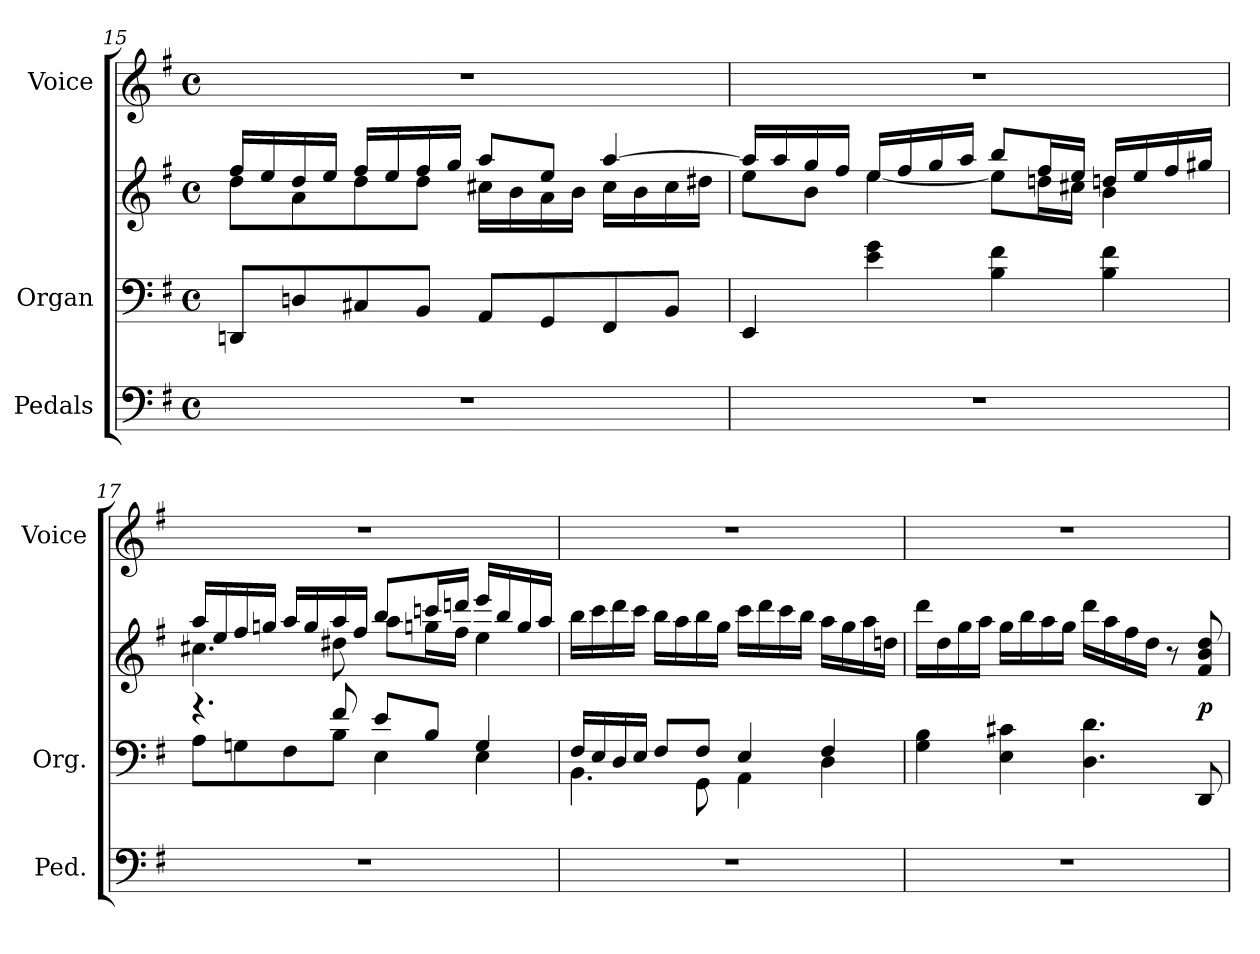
**kern	**kern	**kern	**dynam	**kern
*part3	*part2	*part2	*part2	*part1
*staff4	*staff3	*staff2	*staff2/3	*staff1
*I"Pedals	*I"Organ	*	*	*I"Voice
*I'Ped.	*I'Org.	*	*	*I'Voice
*clefF4	*clefF4	*clefG2	*	*clefG2
*k[f#]	*k[f#]	*k[f#]	*	*k[f#]
*G:	*G:	*G:	*	*G:
*M4/4	*M4/4	*M4/4	*	*M4/4
*met(c)	*met(c)	*met(c)	*	*met(c)
=15	=15	=15	=15	=15
*	*	*^	*	*
1r	8DDni/L	16ff#i/LL	8ddi\L	.	1r
.	.	16eei/	.	.	.
.	8Dni/	16ddi/	8ai\	.	.
.	.	16eei/JJ	.	.	.
.	8C#Xi/	16ff#i/LL	8ddi\	.	.
.	.	16eei/	.	.	.
.	8BBi/J	16ff#i/	8ddi\J	.	.
.	.	16ggi/JJ	.	.	.
.	8AAi/L	8aai/L	16cc#Xi\LL	.	.
.	.	.	16bi\	.	.
.	8GGi/	8eei/J	16ai\	.	.
.	.	.	16bi\JJ	.	.
.	8FF#i/	[>4aai/	16cc#i\LL	.	.
.	.	.	16bi\	.	.
.	8BBi/J	.	16cc#i\	.	.
.	.	.	16dd#Xi\JJ	.	.
=16	=16	=16	=16	=16	=16
1r	4EEi/	16aai/LL]	8eei\L	.	1r
.	.	16aai/	.	.	.
.	.	16ggi/	8bi\J	.	.
.	.	16ff#i/JJ	.	.	.
.	4ei\ 4gi	16eei/LL	[<4eei\	.	.
.	.	16ff#i/	.	.	.
.	.	16ggi/	.	.	.
.	.	16aai/JJ	.	.	.
.	4Bi\ 4f#i	8bbi/L	8eei\L]	.	.
.	.	16ff#i/L	16ddni\L	.	.
.	.	16eei/JJ	16cc#Xi\JJ	.	.
.	4Bi\ 4f#i	16ddni/LL	4bi\	.	.
.	.	16eei/	.	.	.
.	.	16ff#i/	.	.	.
.	.	16gg#Xi/JJ	.	.	.
!!LO:PB:g=z
=17	=17	=17	=17	=17	=17
*	*^	*	*	*	*
1r	4.r	8Ai\L	16aai/LL	4.cc#Xi\	.	1r
.	.	.	16eei/	.	.	.
.	.	8Gni\	16ff#i/	.	.	.
.	.	.	16ggni/JJ	.	.	.
.	.	8F#i\	16aai/LL	.	.	.
.	.	.	16ggi/	.	.	.
.	8f#i/	8Bi\J	16aai/	8dd#Xi\	.	.
.	.	.	16ff#i/JJ	.	.	.
.	8ei/L	4Ei\	8bbi/L	8aai\L	.	.
.	8Bi/J	.	16cccni/L	16ggni\L	.	.
.	.	.	16dddni/JJ	16ff#i\JJ	.	.
.	4Gi/	4Ei\	16eeei/LL	4eei\	.	.
.	.	.	16bbi/	.	.	.
.	.	.	16ggi/	.	.	.
.	.	.	16aai/JJ	.	.	.
*	*	*	*v	*v	*	*
=18	=18	=18	=18	=18	=18
1r	16F#i/LL	4.BBi\	16bbi\LL	.	1r
.	16Ei/	.	16ccci\	.	.
.	16Di/	.	16dddi\	.	.
.	16Ei/JJ	.	16ccci\JJ	.	.
.	8F#i/L	.	16bbi\LL	.	.
.	.	.	16aai\	.	.
.	8F#i/J	8GGi\	16bbi\	.	.
.	.	.	16ggi\JJ	.	.
.	4Ei/	4AAi\	16ccci\LL	.	.
.	.	.	16dddi\	.	.
.	.	.	16ccci\	.	.
.	.	.	16bbi\JJ	.	.
.	4F#i/	4Di\	16aai\LL	.	.
.	.	.	16ggi\	.	.
.	.	.	16aai\	.	.
.	.	.	16ddni\JJ	.	.
*	*v	*v	*	*	*
=19	=19	=19	=19	=19
1r	4Gi\ 4Bi	16dddi\LL	.	1r
.	.	16ddi\	.	.
.	.	16ggi\	.	.
.	.	16aai\JJ	.	.
.	4Ei\ 4c#Xi	16ggi\LL	.	.
.	.	16bbi\	.	.
.	.	16aai\	.	.
.	.	16ggi\JJ	.	.
.	4.Di\ 4.di	16dddi\LL	.	.
.	.	16aai\	.	.
.	.	16ff#i\	.	.
.	.	16ddi\JJ	.	.
.	.	8r	.	.
.	8DDi/	8f#i/ 8bi 8ddi	p	.
=	=	=	=	=
*-	*-	*-	*-	*-
